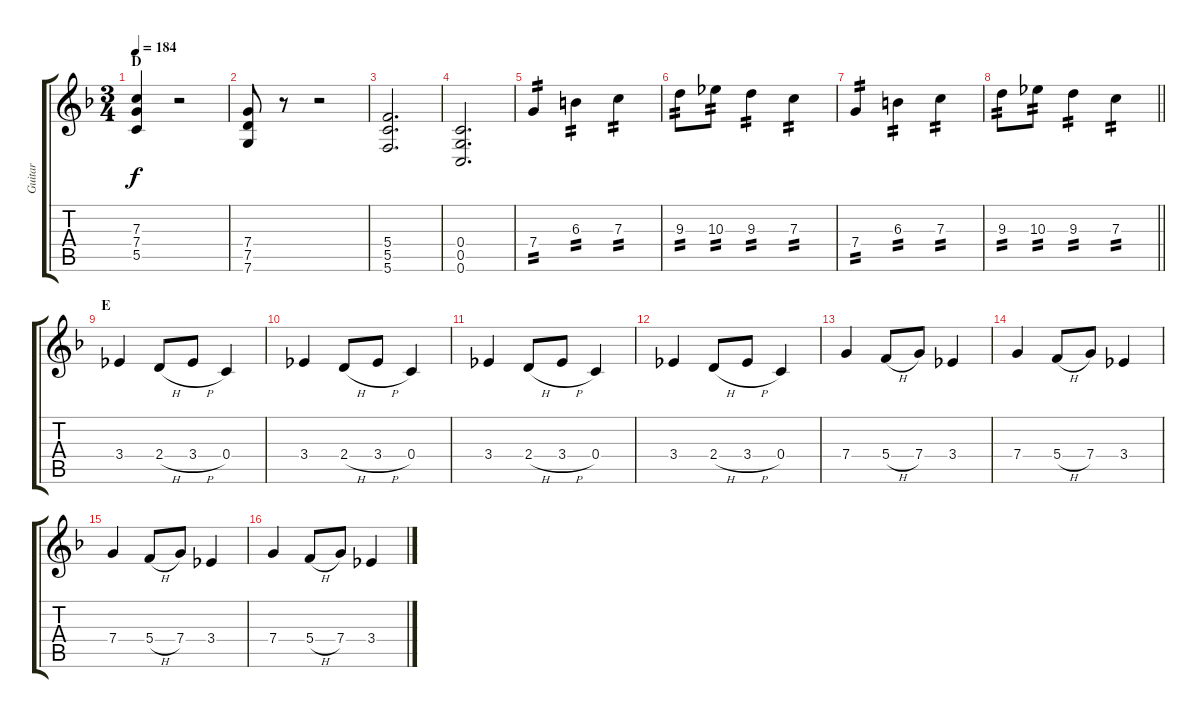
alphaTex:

\track ("Guitar" "Guitar") {instrument distortionguitar}
\staff {score tabs}
\tuning (D4 A3 F3 C3 G2 C2) {hide}
\ts (3 4)
\section ("" "D")
\tempo 184
\clef g2
\ks f
(7.3 7.4 5.5).4{dy f} r.2 |
(7.4 7.5 7.6).8 r.8 r.2 |
(5.4 5.5 5.6).2{d} |
(0.4 0.5 0.6).2{d} |
7.4.4{tp 2} 6.3.4{tp 2} 7.3.4{tp 2} |
9.3.8{tp 2} 10.3.8{tp 2} 9.3.4{tp 2} 7.3.4{tp 2} |
7.4.4{tp 2} 6.3.4{tp 2} 7.3.4{tp 2} |
\barLineRight lightlight
9.3.8{tp 2} 10.3.8{tp 2} 9.3.4{tp 2} 7.3.4{tp 2} |
\section ("" "E")
3.4.4 2.4{h}.8 3.4{h}.8 0.4.4 |
3.4.4 2.4{h}.8 3.4{h}.8 0.4.4 |
3.4.4 2.4{h}.8 3.4{h}.8 0.4.4 |
3.4.4 2.4{h}.8 3.4{h}.8 0.4.4 |
7.4.4 5.4{h}.8 7.4.8 3.4.4 |
7.4.4 5.4{h}.8 7.4.8 3.4.4 |
7.4.4 5.4{h}.8 7.4.8 3.4.4 |
7.4.4 5.4{h}.8 7.4.8 3.4.4
